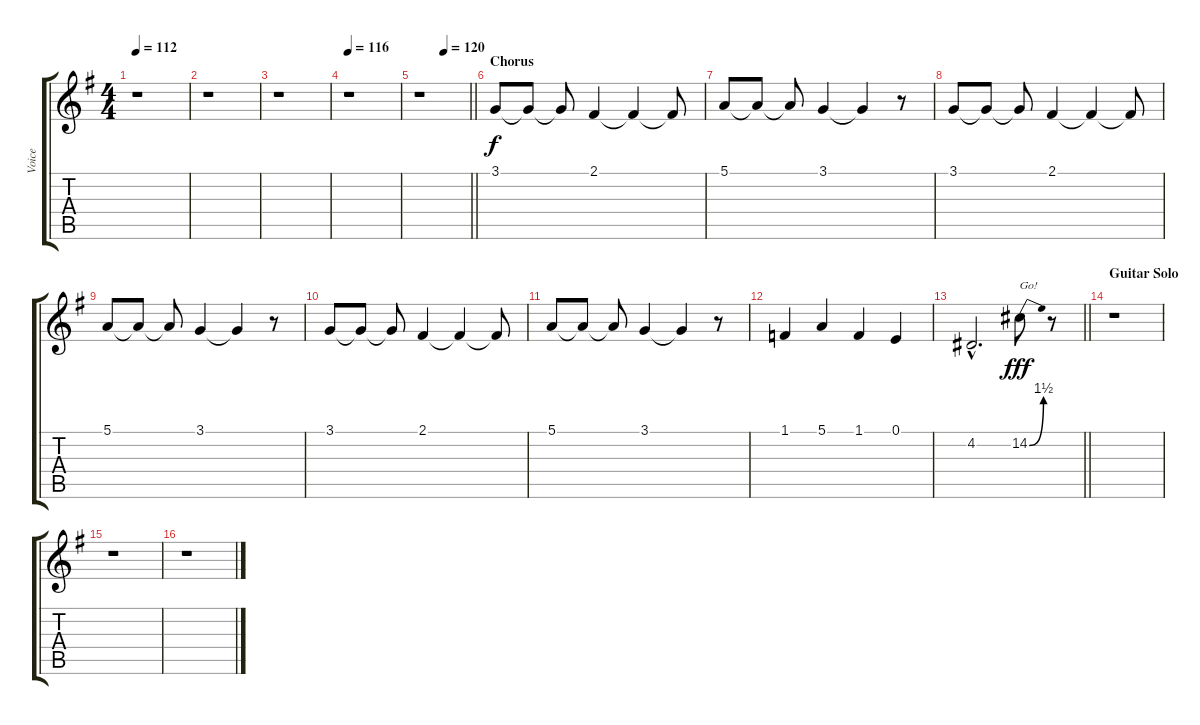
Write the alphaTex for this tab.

\track ("Voice" "Voice") {instrument flute}
\staff {score tabs}
\tuning (E4 B3 G3 D3 A2 E2) {hide}
\ts (4 4)
\tempo 112
\clef g2
\ks eminor
r.1{dy f} |
r.1 |
r.1 |
\tempo 116
r.1 |
\tempo (120 0.5)
\barLineRight lightlight
r.1 |
\section ("" "Chorus")
3.1.8{volume 16} 3.1{t}.8 3.1{t}.8 2.1.4 2.1{t}.4 2.1{t}.8 |
5.1.8 5.1{t}.8 5.1{t}.8 3.1.4 3.1{t}.4 r.8 |
3.1.8 3.1{t}.8 3.1{t}.8 2.1.4 2.1{t}.4 2.1{t}.8 |
5.1.8 5.1{t}.8 5.1{t}.8 3.1.4 3.1{t}.4 r.8 |
3.1.8 3.1{t}.8 3.1{t}.8 2.1.4 2.1{t}.4 2.1{t}.8 |
5.1.8 5.1{t}.8 5.1{t}.8 3.1.4 3.1{t}.4 r.8 |
1.1.4 5.1.4 1.1.4 0.1.4 |
\barLineRight lightlight
4.2{hac}.2{d} 14.2{be (bend 0 0 60 6)}.8{txt "Go! " dy fff} r.8 |
\section ("" "Guitar Solo")
r.1 |
r.1 |
r.1
